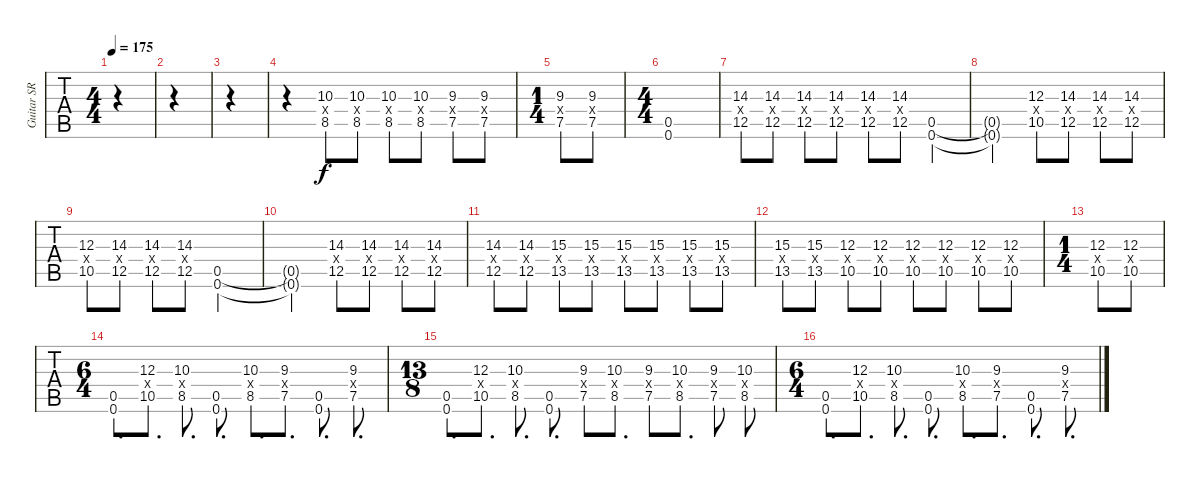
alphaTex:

\track ("Guitar SR" "Guitar SR") {instrument distortionguitar}
\staff {tabs}
\tuning (E4 B3 G3 D3 A2 D2) {hide}
\ts (4 4)
\tempo 175
\clef g2
\ks c
|
|
|
r.4 (10.3 0.4{x} 8.5).8 (10.3 0.4{x} 8.5).8 (10.3 0.4{x} 8.5).8 (10.3 0.4{x} 8.5).8 (9.3 0.4{x} 7.5).8 (9.3 0.4{x} 7.5).8 |
\ts (1 4)
(9.3 0.4{x} 7.5).8 (9.3 0.4{x} 7.5).8 |
\ts (4 4)
(0.5 0.6).1 |
(14.3 0.4{x} 12.5).8 (14.3 0.4{x} 12.5).8 (14.3 0.4{x} 12.5).8 (14.3 0.4{x} 12.5).8 (14.3 0.4{x} 12.5).8 (14.3 0.4{x} 12.5).8 (0.5 0.6).4 |
(0.5{t} 0.6{t}).2 (12.3 0.4{x} 10.5).8 (14.3 0.4{x} 12.5).8 (14.3 0.4{x} 12.5).8 (14.3 0.4{x} 12.5).8 |
(12.3 0.4{x} 10.5).8 (14.3 0.4{x} 12.5).8 (14.3 0.4{x} 12.5).8 (14.3 0.4{x} 12.5).8 (0.5 0.6).2 |
(0.5{t} 0.6{t}).2 (14.3 0.4{x} 12.5).8 (14.3 0.4{x} 12.5).8 (14.3 0.4{x} 12.5).8 (14.3 0.4{x} 12.5).8 |
(14.3 0.4{x} 12.5).8 (14.3 0.4{x} 12.5).8 (15.3 0.4{x} 13.5).8 (15.3 0.4{x} 13.5).8 (15.3 0.4{x} 13.5).8 (15.3 0.4{x} 13.5).8 (15.3 0.4{x} 13.5).8 (15.3 0.4{x} 13.5).8 |
(15.3 0.4{x} 13.5).8 (15.3 0.4{x} 13.5).8 (12.3 0.4{x} 10.5).8 (12.3 0.4{x} 10.5).8 (12.3 0.4{x} 10.5).8 (12.3 0.4{x} 10.5).8 (12.3 0.4{x} 10.5).8 (12.3 0.4{x} 10.5).8 |
\ts (1 4)
(12.3 0.4{x} 10.5).8 (12.3 0.4{x} 10.5).8 |
\ts (6 4)
(0.5 0.6).8{d} (12.3 0.4{x} 10.5).8{d} (10.3 0.4{x} 8.5).8{d} (0.5 0.6).8{d} (10.3 0.4{x} 8.5).8{d} (9.3 0.4{x} 7.5).8{d} (0.5 0.6).8{d} (9.3 0.4{x} 7.5).8{d} |
\ts (13 8)
(0.5 0.6).8{d} (12.3 0.4{x} 10.5).8{d} (10.3 0.4{x} 8.5).8{d} (0.5 0.6).8{d} (9.3 0.4{x} 7.5).8 (10.3 0.4{x} 8.5).8{d} (9.3 0.4{x} 7.5).8 (10.3 0.4{x} 8.5).8{d} (9.3 0.4{x} 7.5).8 (10.3 0.4{x} 8.5).8 |
\ts (6 4)
(0.5 0.6).8{d} (12.3 0.4{x} 10.5).8{d} (10.3 0.4{x} 8.5).8{d} (0.5 0.6).8{d} (10.3 0.4{x} 8.5).8{d} (9.3 0.4{x} 7.5).8{d} (0.5 0.6).8{d} (9.3 0.4{x} 7.5).8{d}
